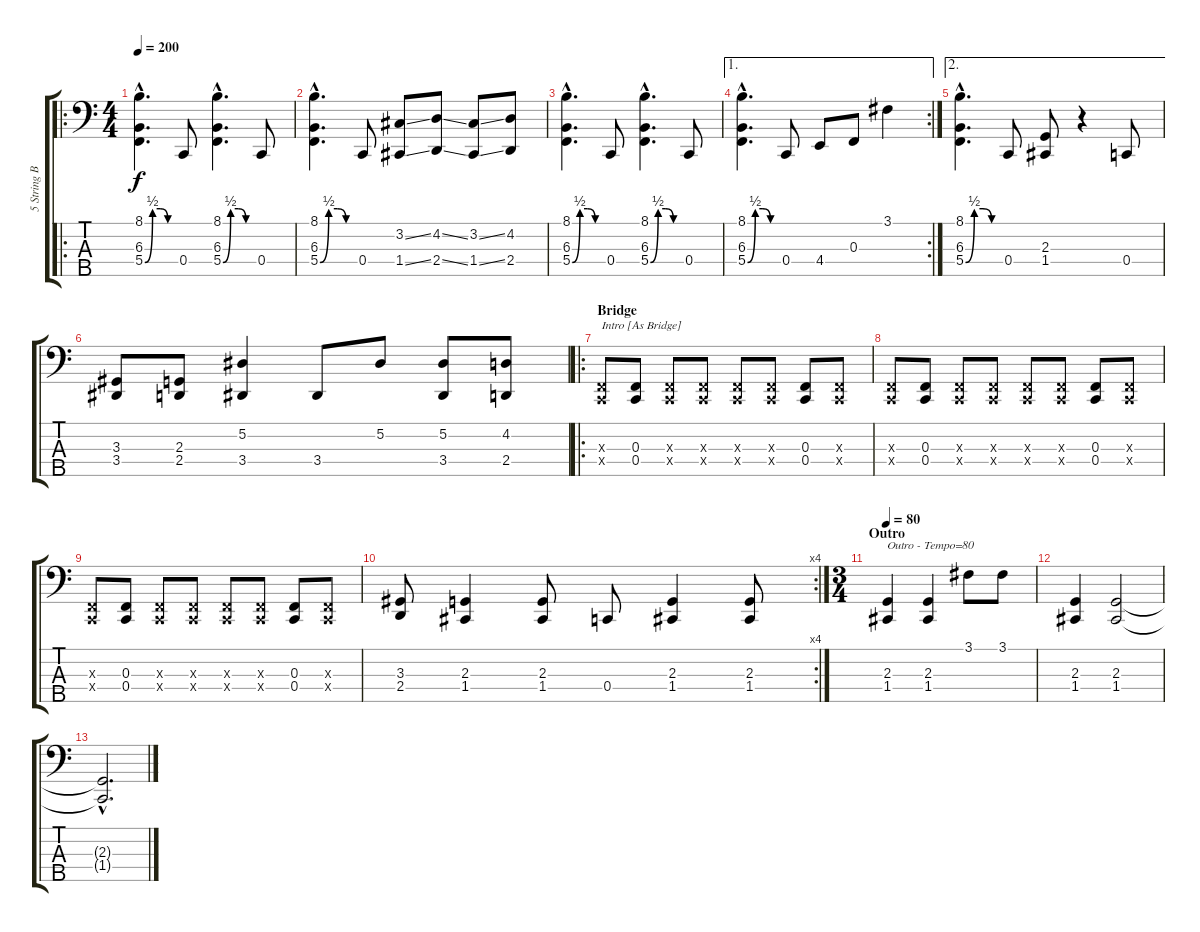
\track ("5 String Bass [Steve Cloutier]" "5 String B") {instrument electricbassfinger}
\staff {score tabs}
\tuning (Eb2 Bb1 F1 C1 G0) {hide}
\ro
\ts (4 4)
\tempo 200
\clef f4
\ks c
(8.1{hac} 6.3{hac} 5.4{be (custom 0 0 15 2 30 2 45 0 60 0) hac}).4{d dy f} 0.4.8 (8.1{hac} 6.3{hac} 5.4{be (custom 0 0 15 2 30 2 45 0 60 0) hac}).4{d} 0.4.8 |
(8.1{hac} 6.3{hac} 5.4{be (custom 0 0 15 2 30 2 45 0 60 0) hac}).4{d} 0.4.8 (3.2{ss} 1.4{ss}).8 (4.2{ss} 2.4{ss}).8 (3.2{ss} 1.4{ss}).8 (4.2 2.4).8 |
(8.1{hac} 6.3{hac} 5.4{be (custom 0 0 15 2 30 2 45 0 60 0) hac}).4{d} 0.4.8 (8.1{hac} 6.3{hac} 5.4{be (custom 0 0 15 2 30 2 45 0 60 0) hac}).4{d} 0.4.8 |
\ae 1
\rc 2
(8.1{hac} 6.3{hac} 5.4{be (custom 0 0 15 2 30 2 45 0 60 0) hac}).4{d} 0.4.8 4.4.8 0.3.8 3.1.4 |
\ae 2
(8.1{hac} 6.3{hac} 5.4{be (custom 0 0 15 2 30 2 45 0 60 0) hac}).4{d} 0.4.8 (2.3 1.4).8 r.4 0.4.8 |
(3.3 3.4).8 (2.3 2.4).8 (5.2 3.4).4 3.4.8 5.2.8 (5.2 3.4).8 (4.2 2.4).8 |
\ro
\section ("" "Bridge")
(0.3{x} 0.4{x}).8{txt "Intro [As Bridge]"} (0.3 0.4).8 (0.3{x} 0.4{x}).8 (0.3{x} 0.4{x}).8 (0.3{x} 0.4{x}).8 (0.3{x} 0.4{x}).8 (0.3 0.4).8 (0.3{x} 0.4{x}).8 |
(0.3{x} 0.4{x}).8 (0.3 0.4).8 (0.3{x} 0.4{x}).8 (0.3{x} 0.4{x}).8 (0.3{x} 0.4{x}).8 (0.3{x} 0.4{x}).8 (0.3 0.4).8 (0.3{x} 0.4{x}).8 |
(0.3{x} 0.4{x}).8 (0.3 0.4).8 (0.3{x} 0.4{x}).8 (0.3{x} 0.4{x}).8 (0.3{x} 0.4{x}).8 (0.3{x} 0.4{x}).8 (0.3 0.4).8 (0.3{x} 0.4{x}).8 |
\rc 4
(3.3 2.4).8 (2.3 1.4).4 (2.3 1.4).8 0.4.8 (2.3 1.4).4 (2.3 1.4).8 |
\ts (3 4)
\section ("" "Outro")
\tempo 80
(2.3 1.4).4{txt "Outro - Tempo=80"} (2.3 1.4).4 3.1.8 3.1.8 |
(2.3 1.4).4 (2.3 1.4).2 |
(2.3{hac t} 1.4{hac t}).2{d}
